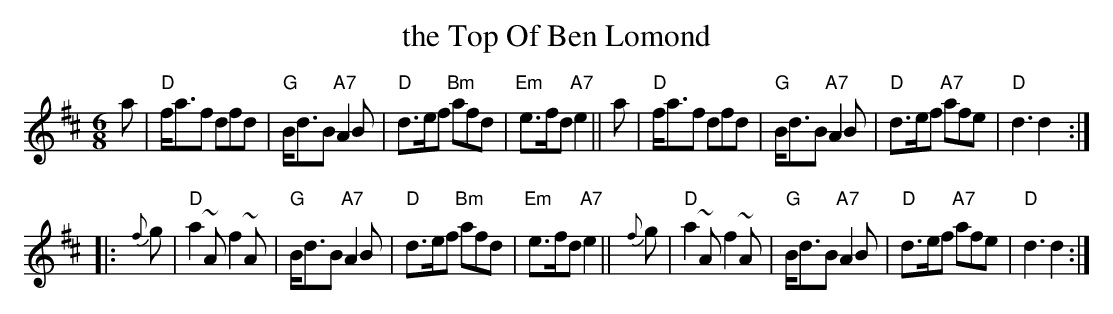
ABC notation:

X:1
T: the Top Of Ben Lomond
M: 6/8
L: 1/8
K: D
a | "D"f<af dfd | "G"B<dB "A7"A2B | "D"d>ef "Bm"afd | "Em"e>fd "A7"e2 ||\
a | "D"f<af dfd | "G"B<dB "A7"A2B | "D"d>ef "A7"afe |  "D"d3 d2 :|
|: {f}g | "D"a2~A f2~A | "G"B<dB "A7"A2B | "D"d>ef "Bm"afd | "Em"e>fd "A7"e2 ||\
   {f}g | "D"a2~A f2~A | "G"B<dB "A7"A2B | "D"d>ef "A7"afe |  "D"d3 d2 :|
